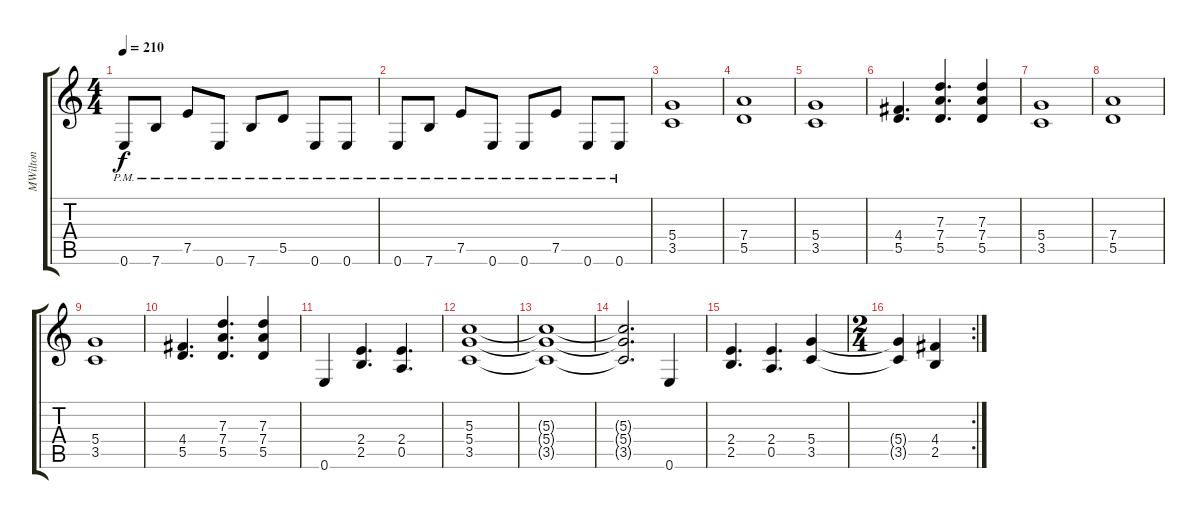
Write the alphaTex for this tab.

\track ("MWilton" "MWilton") {instrument distortionguitar}
\staff {score tabs}
\tuning (E4 B3 G3 D3 A2 E2) {hide}
\ts (4 4)
\tempo 210
\clef g2
\ks c
0.6{pm}.8{dy f} 7.6{pm}.8 7.5{pm}.8 0.6{pm}.8 7.6{pm}.8 5.5{pm}.8 0.6{pm}.8 0.6{pm}.8 |
0.6{pm}.8 7.6{pm}.8 7.5{pm}.8 0.6{pm}.8 0.6{pm}.8 7.5{pm}.8 0.6{pm}.8 0.6{pm}.8 |
(5.4 3.5).1 |
(7.4 5.5).1 |
(5.4 3.5).1 |
(4.4 5.5).4{d} (7.3 7.4 5.5).4{d} (7.3 7.4 5.5).4 |
(5.4 3.5).1 |
(7.4 5.5).1 |
(5.4 3.5).1 |
(4.4 5.5).4{d} (7.3 7.4 5.5).4{d} (7.3 7.4 5.5).4 |
0.6.4 (2.4 2.5).4{d} (2.4 0.5).4{d} |
(5.3 5.4 3.5).1 |
(5.3{t} 5.4{t} 3.5{t}).1 |
(5.3{t} 5.4{t} 3.5{t}).2{d} 0.6.4 |
(2.4 2.5).4{d} (2.4 0.5).4{d} (5.4 3.5).4 |
\rc 2
\ts (2 4)
(5.4{t} 3.5{t}).4 (4.4 2.5).4
